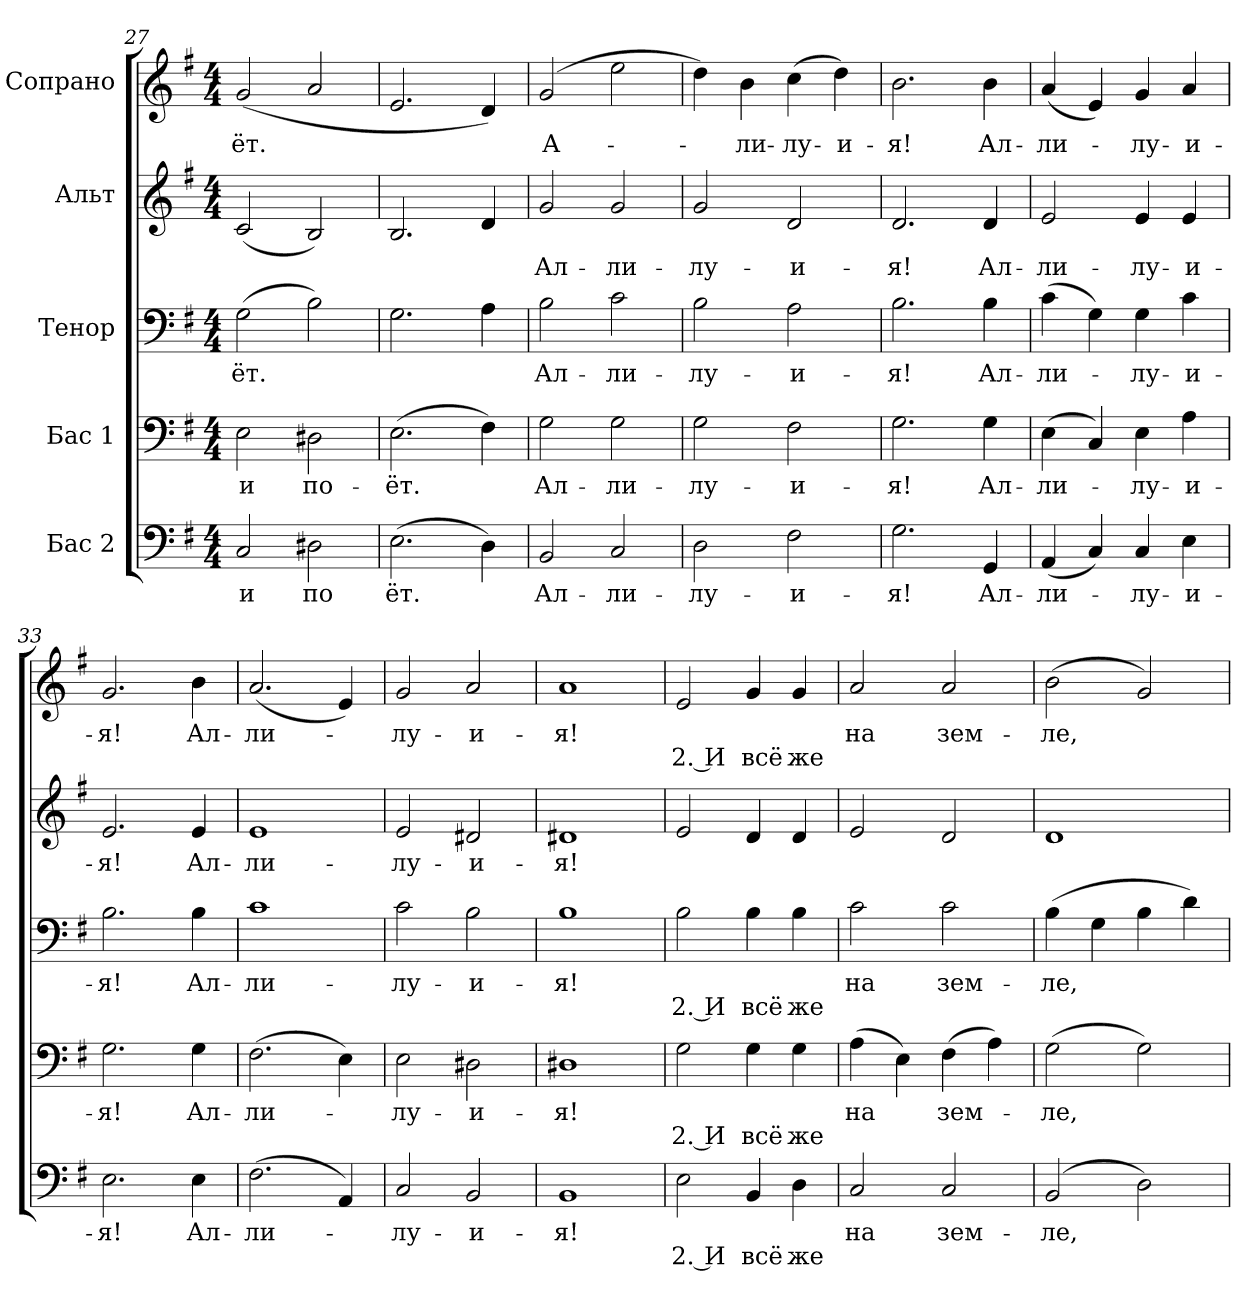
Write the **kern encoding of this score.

**kern	**text	**text	**kern	**text	**text	**kern	**text	**text	**kern	**text	**kern	**text	**text
*part5	*part5	*part5	*part4	*part4	*part4	*part3	*part3	*part3	*part2	*part2	*part1	*part1	*part1
*staff5	*staff5	*staff5	*staff4	*staff4	*staff4	*staff3	*staff3	*staff3	*staff2	*staff2	*staff1	*staff1	*staff1
*I"Бас 2	*	*	*I"Бас 1	*	*	*I"Тенор	*	*	*I"Альт	*	*I"Сопрано	*	*
*clefF4	*	*	*clefF4	*	*	*clefF4	*	*	*clefG2	*	*clefG2	*	*
*k[f#]	*	*	*k[f#]	*	*	*k[f#]	*	*	*k[f#]	*	*k[f#]	*	*
*M4/4	*	*	*M4/4	*	*	*M4/4	*	*	*M4/4	*	*M4/4	*	*
=27	=27	=27	=27	=27	=27	=27	=27	=27	=27	=27	=27	=27	=27
!	!LO:LY:b	!	!	!LO:LY:b	!	!	!LO:LY:b	!	!	!	!	!LO:LY:b	!
2C/	и	.	2E\	и	.	(2G\	-ёт.	.	(2c/	.	(2g/	-ёт.	.
!	!LO:LY:b	!	!	!LO:LY:b	!	!	!	!	!	!	!	!	!
2D#X\	по	.	2D#X\	по-	.	2B\)	.	.	2B/)	.	2a/	.	.
=28	=28	=28	=28	=28	=28	=28	=28	=28	=28	=28	=28	=28	=28
!	!LO:LY:b	!	!	!LO:LY:b	!	!	!	!	!	!	!	!	!
(2.E\	-ёт.	.	(2.E\	-ёт.	.	2.G\	.	.	2.B/	.	2.e/	.	.
4D\)	.	.	4F#\)	.	.	4A\	.	.	4d/	.	4d/)	.	.
!!LO:LB:g=z
=29	=29	=29	=29	=29	=29	=29	=29	=29	=29	=29	=29	=29	=29
!	!LO:LY:b	!	!	!LO:LY:b	!	!	!LO:LY:b	!	!	!LO:LY:b	!	!LO:LY:b	!
2BB/	Ал-	.	2G\	Ал-	.	2B\	Ал-	.	2g/	Ал-	(2g/	А-	.
!	!LO:LY:b	!	!	!LO:LY:b	!	!	!LO:LY:b	!	!	!LO:LY:b	!	!	!
2C/	-ли-	.	2G\	-ли-	.	2c\	-ли-	.	2g/	-ли-	2ee\	.	.
=30	=30	=30	=30	=30	=30	=30	=30	=30	=30	=30	=30	=30	=30
!	!LO:LY:b	!	!	!LO:LY:b	!	!	!LO:LY:b	!	!	!LO:LY:b	!	!	!
2D\	-лу-	.	2G\	-лу-	.	2B\	-лу-	.	2g/	-лу-	4dd\)	.	.
!	!	!	!	!	!	!	!	!	!	!	!	!LO:LY:b	!
.	.	.	.	.	.	.	.	.	.	.	4b\	-ли-	.
!	!LO:LY:b	!	!	!LO:LY:b	!	!	!LO:LY:b	!	!	!LO:LY:b	!	!LO:LY:b	!
2F#\	-и-	.	2F#\	-и-	.	2A\	-и-	.	2d/	-и-	(4cc\	-лу-	.
!	!	!	!	!	!	!	!	!	!	!	!	!LO:LY:b	!
.	.	.	.	.	.	.	.	.	.	.	4dd\)	-и-	.
=31	=31	=31	=31	=31	=31	=31	=31	=31	=31	=31	=31	=31	=31
!	!LO:LY:b	!	!	!LO:LY:b	!	!	!LO:LY:b	!	!	!LO:LY:b	!	!LO:LY:b	!
2.G\	-я!	.	2.G\	-я!	.	2.B\	-я!	.	2.d/	-я!	2.b\	-я!	.
!	!LO:LY:b	!	!	!LO:LY:b	!	!	!LO:LY:b	!	!	!LO:LY:b	!	!LO:LY:b	!
4GG/	Ал-	.	4G\	Ал-	.	4B\	Ал-	.	4d/	Ал-	4b\	Ал-	.
=32	=32	=32	=32	=32	=32	=32	=32	=32	=32	=32	=32	=32	=32
!	!LO:LY:b	!	!	!LO:LY:b	!	!	!LO:LY:b	!	!	!LO:LY:b	!	!LO:LY:b	!
(4AA/	-ли-	.	(4E\	-ли-	.	(4c\	-ли-	.	2e/	-ли-	(4a/	-ли-	.
4C/)	.	.	4C/)	.	.	4G\)	.	.	.	.	4e/)	.	.
!	!LO:LY:b	!	!	!LO:LY:b	!	!	!LO:LY:b	!	!	!LO:LY:b	!	!LO:LY:b	!
4C/	-лу-	.	4E\	-лу-	.	4G\	-лу-	.	4e/	-лу-	4g/	-лу-	.
!	!LO:LY:b	!	!	!LO:LY:b	!	!	!LO:LY:b	!	!	!LO:LY:b	!	!LO:LY:b	!
4E\	-и-	.	4A\	-и-	.	4c\	-и-	.	4e/	-и-	4a/	и-	.
=33	=33	=33	=33	=33	=33	=33	=33	=33	=33	=33	=33	=33	=33
!	!LO:LY:b	!	!	!LO:LY:b	!	!	!LO:LY:b	!	!	!LO:LY:b	!	!LO:LY:b	!
2.E\	-я!	.	2.G\	-я!	.	2.B\	-я!	.	2.e/	-я!	2.g/	-я!	.
!	!LO:LY:b	!	!	!LO:LY:b	!	!	!LO:LY:b	!	!	!LO:LY:b	!	!LO:LY:b	!
4E\	Ал-	.	4G\	Ал-	.	4B\	Ал-	.	4e/	Ал-	4b\	Ал-	.
=34	=34	=34	=34	=34	=34	=34	=34	=34	=34	=34	=34	=34	=34
!	!LO:LY:b	!	!	!LO:LY:b	!	!	!LO:LY:b	!	!	!LO:LY:b	!	!LO:LY:b	!
(2.F#\	-ли-	.	(2.F#\	-ли-	.	1c	-ли-	.	1e	-ли-	(2.a/	-ли-	.
4AA/)	.	.	4E\)	.	.	.	.	.	.	.	4e/)	.	.
=35	=35	=35	=35	=35	=35	=35	=35	=35	=35	=35	=35	=35	=35
!	!LO:LY:b	!	!	!LO:LY:b	!	!	!LO:LY:b	!	!	!LO:LY:b	!	!LO:LY:b	!
2C/	-лу-	.	2E\	-лу-	.	2c\	-лу-	.	2e/	-лу-	2g/	-лу-	.
!	!LO:LY:b	!	!	!LO:LY:b	!	!	!LO:LY:b	!	!	!LO:LY:b	!	!LO:LY:b	!
2BB/	-и-	.	2D#X\	-и-	.	2B\	-и-	.	2d#X/	-и-	2a/	-и-	.
=36	=36	=36	=36	=36	=36	=36	=36	=36	=36	=36	=36	=36	=36
!	!LO:LY:b	!	!	!LO:LY:b	!	!	!LO:LY:b	!	!	!LO:LY:b	!	!LO:LY:b	!
1BB	-я!	.	1D#X	-я!	.	1B	-я!	.	1d#X	-я!	1a	-я!	.
=37	=37	=37	=37	=37	=37	=37	=37	=37	=37	=37	=37	=37	=37
!	!	!LO:LY:b	!	!	!LO:LY:b	!	!	!LO:LY:b	!	!	!	!	!LO:LY:b
2E\	.	2. И	2G\	.	2. И	2B\	.	2. И	2e/	.	2e/	.	2. И
!	!	!LO:LY:b	!	!	!LO:LY:b	!	!	!LO:LY:b	!	!	!	!	!LO:LY:b
4BB/	.	всё	4G\	.	всё	4B\	.	всё	4d/	.	4g/	.	всё
!	!	!LO:LY:b	!	!	!LO:LY:b	!	!	!LO:LY:b	!	!	!	!	!LO:LY:b
4D\	.	же	4G\	.	же	4B\	.	же	4d/	.	4g/	.	же
=38	=38	=38	=38	=38	=38	=38	=38	=38	=38	=38	=38	=38	=38
!	!LO:LY:b	!	!	!LO:LY:b	!	!	!LO:LY:b	!	!	!	!	!LO:LY:b	!
2C/	на	.	(4A\	на	.	2c\	на	.	2e/	.	2a/	на	.
.	.	.	4E\)	.	.	.	.	.	.	.	.	.	.
!	!LO:LY:b	!	!	!LO:LY:b	!	!	!LO:LY:b	!	!	!	!	!LO:LY:b	!
2C/	зем-	.	(4F#\	зем-	.	2c\	зем-	.	2d/	.	2a/	зем-	.
.	.	.	4A\)	.	.	.	.	.	.	.	.	.	.
!!LO:PB:g=z
=39	=39	=39	=39	=39	=39	=39	=39	=39	=39	=39	=39	=39	=39
!	!LO:LY:b	!	!	!LO:LY:b	!	!	!LO:LY:b	!	!	!	!	!LO:LY:b	!
(2BB/	-ле,	.	(2G\	-ле,	.	(4B\	-ле,	.	1d	.	(2b\	-ле,	.
.	.	.	.	.	.	4G\	.	.	.	.	.	.	.
2D\)	.	.	2G\)	.	.	4B\	.	.	.	.	2g/)	.	.
.	.	.	.	.	.	4d\)	.	.	.	.	.	.	.
=	=	=	=	=	=	=	=	=	=	=	=	=	=
*-	*-	*-	*-	*-	*-	*-	*-	*-	*-	*-	*-	*-	*-
